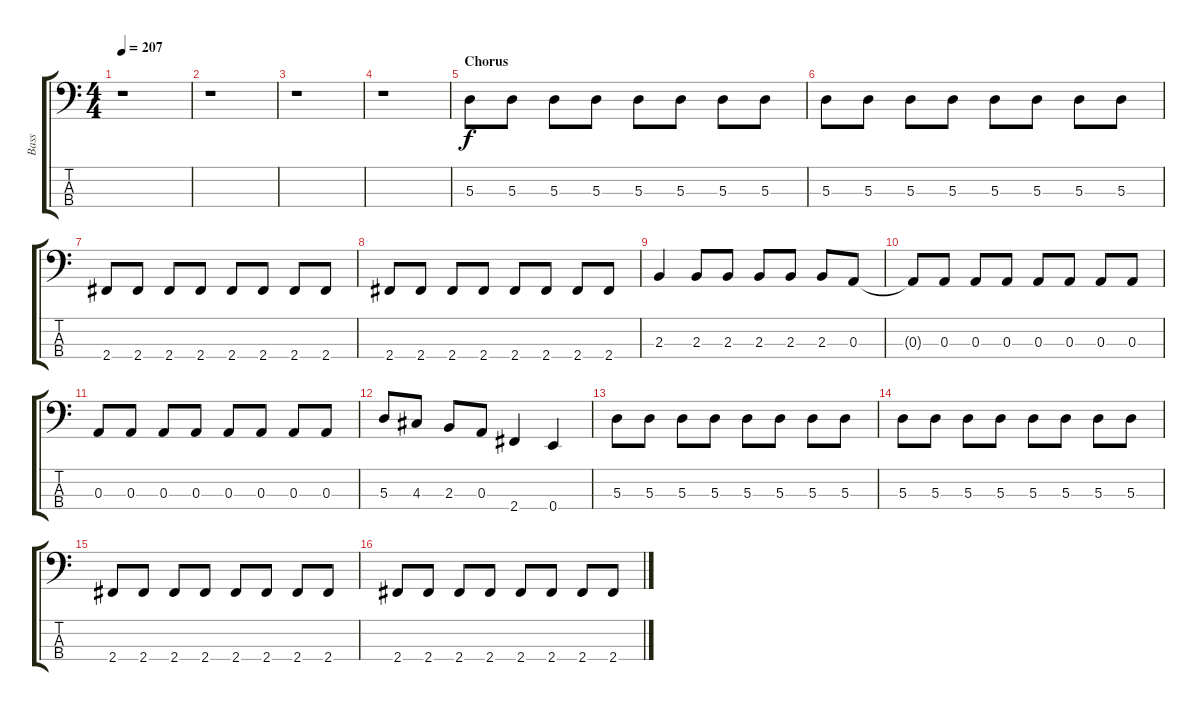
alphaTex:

\track ("Bass" "Bass") {instrument electricbasspick}
\staff {score tabs}
\tuning (G2 D2 A1 E1) {hide}
\ts (4 4)
\tempo 207
\clef f4
\ks c
r.1{dy f} |
r.1 |
r.1 |
r.1 |
\section ("" "Chorus")
5.3.8 5.3.8 5.3.8 5.3.8 5.3.8 5.3.8 5.3.8 5.3.8 |
5.3.8 5.3.8 5.3.8 5.3.8 5.3.8 5.3.8 5.3.8 5.3.8 |
2.4.8 2.4.8 2.4.8 2.4.8 2.4.8 2.4.8 2.4.8 2.4.8 |
2.4.8 2.4.8 2.4.8 2.4.8 2.4.8 2.4.8 2.4.8 2.4.8 |
2.3.4 2.3.8 2.3.8 2.3.8 2.3.8 2.3.8 0.3.8 |
0.3{t}.8 0.3.8 0.3.8 0.3.8 0.3.8 0.3.8 0.3.8 0.3.8 |
0.3.8 0.3.8 0.3.8 0.3.8 0.3.8 0.3.8 0.3.8 0.3.8 |
5.3.8 4.3.8 2.3.8 0.3.8 2.4.4 0.4.4 |
5.3.8 5.3.8 5.3.8 5.3.8 5.3.8 5.3.8 5.3.8 5.3.8 |
5.3.8 5.3.8 5.3.8 5.3.8 5.3.8 5.3.8 5.3.8 5.3.8 |
2.4.8 2.4.8 2.4.8 2.4.8 2.4.8 2.4.8 2.4.8 2.4.8 |
2.4.8 2.4.8 2.4.8 2.4.8 2.4.8 2.4.8 2.4.8 2.4.8
